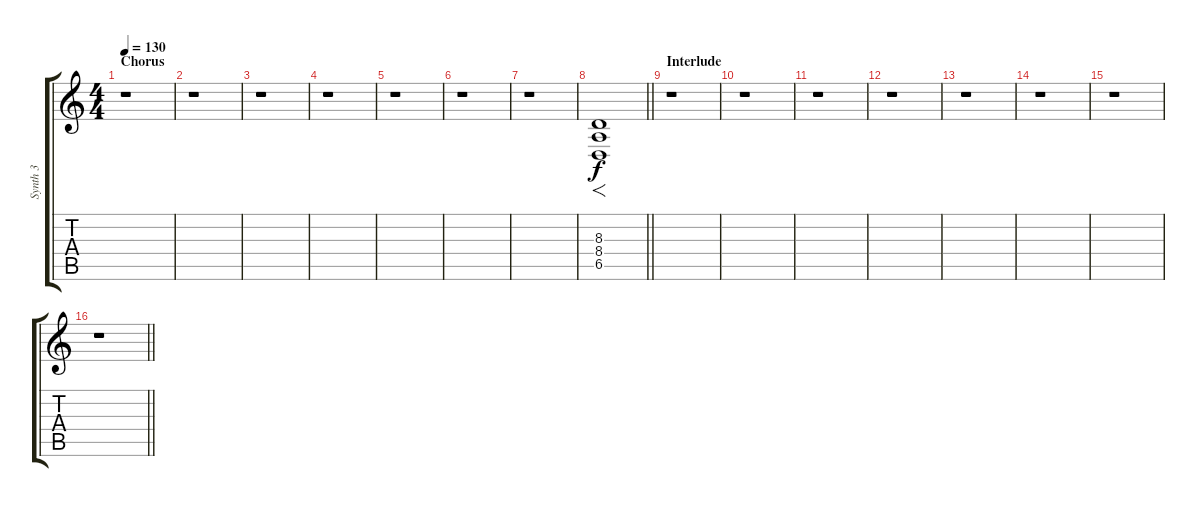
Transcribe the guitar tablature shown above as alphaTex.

\track ("Synth 3" "Synth 3") {instrument lead4chiff}
\staff {score tabs}
\tuning (Eb4 Bb3 Gb3 Db3 Ab2 Eb2) {hide}
\ts (4 4)
\section ("" "Chorus")
\tempo 130
\clef g2
\ks c
r.1{dy f} |
r.1 |
r.1 |
r.1 |
r.1 |
r.1 |
r.1 |
\barLineRight lightlight
(8.3 8.4 6.5).1{f} |
\section ("" "Interlude")
r.1 |
r.1 |
r.1 |
r.1 |
r.1 |
r.1 |
r.1 |
\barLineRight lightlight
r.1
